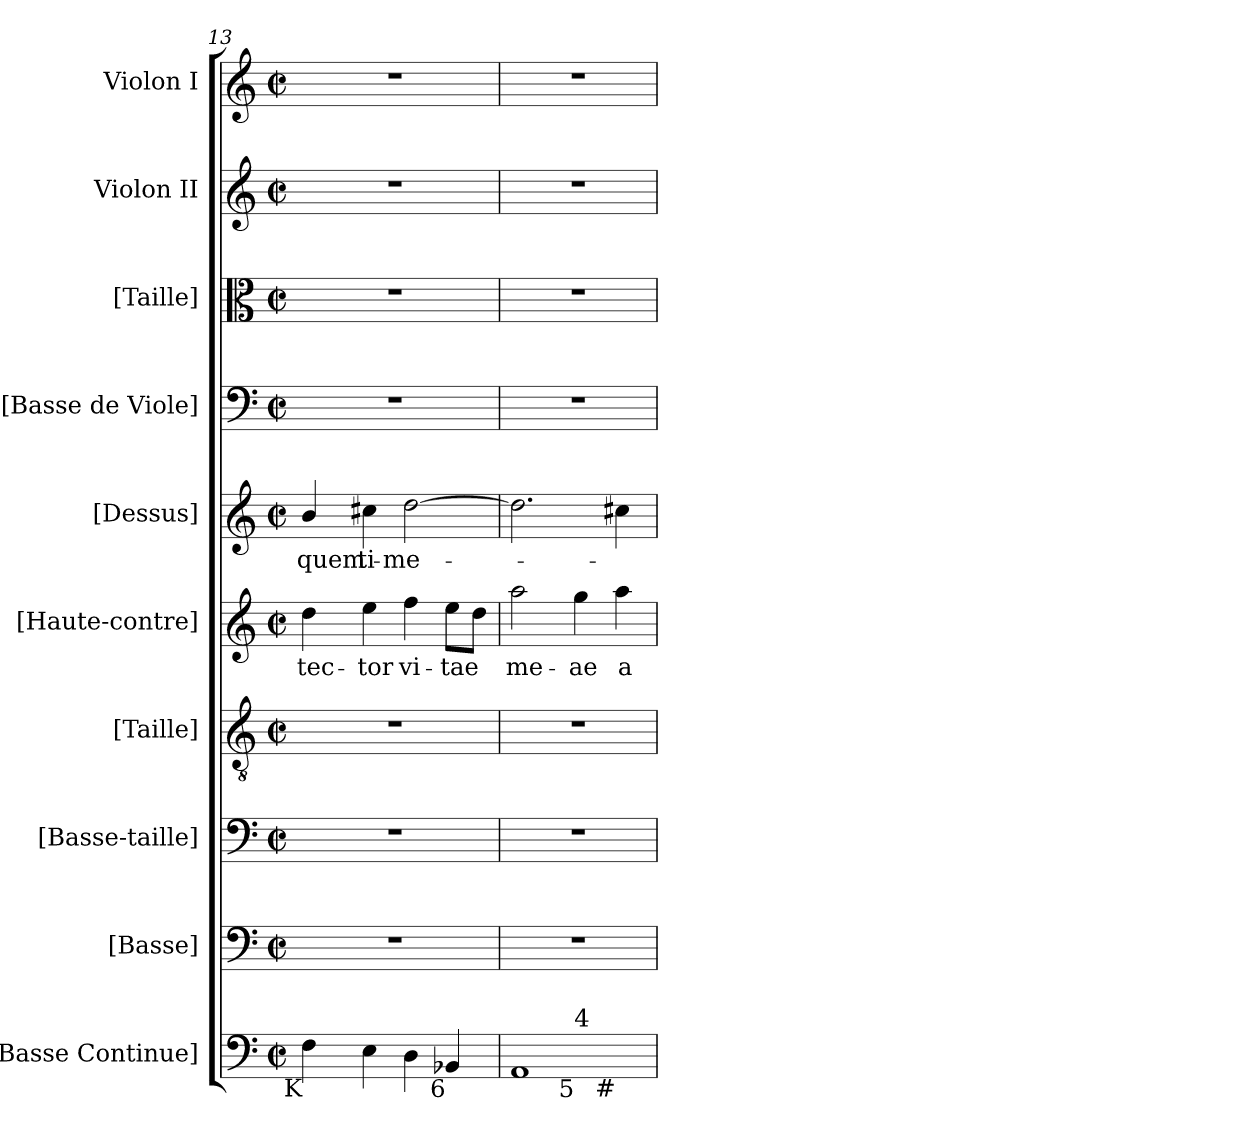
**kern	**kern	**kern	**kern	**kern	**text	**kern	**text	**kern	**kern	**kern	**kern
*part10	*part9	*part8	*part7	*part6	*part6	*part5	*part5	*part4	*part3	*part2	*part1
*staff10	*staff9	*staff8	*staff7	*staff6	*staff6	*staff5	*staff5	*staff4	*staff3	*staff2	*staff1
*I"[Basse Continue]	*I"[Basse]	*I"[Basse-taille]	*I"[Taille]	*I"[Haute-contre]	*	*I"[Dessus]	*	*I"[Basse de Viole]	*I"[Taille]	*I"Violon II	*I"Violon I
*I'B.c.	*I'B.	*I'B.t.	*I'T.	*I'H.C.	*	*I'D.	*	*	*	*I'Vln. II	*I'Vln. I
*clefF4	*clefF4	*clefF4	*clefGv2	*clefG2	*	*clefG2	*	*clefF4	*clefC3	*clefG2	*clefG2
*	*	*	*ITrd7c12	*ITrd7c12	*	*	*	*	*	*	*
*k[]	*k[]	*k[]	*k[]	*k[]	*	*k[]	*	*k[]	*k[]	*k[]	*k[]
*M2/2	*M2/2	*M2/2	*M2/2	*M2/2	*	*M2/2	*	*M2/2	*M2/2	*M2/2	*M2/2
*met(c|)	*met(c|)	*met(c|)	*met(c|)	*met(c|)	*	*met(c|)	*	*met(c|)	*met(c|)	*met(c|)	*met(c|)
=13	=13	=13	=13	=13	=13	=13	=13	=13	=13	=13	=13
!	!	!	!	!	!LO:LY:b:color=#000000	!	!	!	!	!	!
!LO:TX:b:rj:t=K	!	!	!	!	!	!	!	!	!	!	!
!	!	!	!	!	!	!	!LO:LY:b:color=#000000	!	!	!	!
4Fi\	1r	1r	1r	4di\	-tec-	4bi/	quem	1r	1r	1r	1r
!	!	!	!	!	!LO:LY:b:color=#000000	!	!	!	!	!	!
!	!	!	!	!	!	!	!LO:LY:b:color=#000000	!	!	!	!
4Ei\	.	.	.	4ei\	-tor	4cc#Xi\	ti-	.	.	.	.
!	!	!	!	!	!LO:LY:b:color=#000000	!	!	!	!	!	!
!	!	!	!	!	!	!	!LO:LY:b:color=#000000	!	!	!	!
4Di\	.	.	.	4fi\	vi-	[2ddi\	-me-	.	.	.	.
!LO:TX:b:rj:t=6	!	!	!	!	!	!	!	!	!	!	!
!	!	!	!	!	!LO:LY:b:color=#000000	!	!	!	!	!	!
4BB-Xi/	.	.	.	8ei\L	-tae	.	.	.	.	.	.
.	.	.	.	8di\J	.	.	.	.	.	.	.
=14	=14	=14	=14	=14	=14	=14	=14	=14	=14	=14	=14
!LO:TX:b:rj:t=6	!	!	!	!	!	!	!	!	!	!	!
!LO:TX:t=4	!	!	!	!	!	!	!	!	!	!	!
!	!	!	!	!	!LO:LY:b:color=#000000	!	!	!	!	!	!
*^	*	*	*	*	*	*	*	*	*	*	*
*	*^	*	*	*	*	*	*	*	*	*	*	*
1AAi	2ryy	2.ryy	1r	1r	1r	2ai\	me-	2.ddi\]	.	1r	1r	1r	1r
!	!LO:TX:b:rj:t=5	!	!	!	!	!	!	!	!	!	!	!	!
!	!LO:TX:t=4	!	!	!	!	!	!	!	!	!	!	!	!
!	!	!	!	!	!	!	!LO:LY:b:color=#000000	!	!	!	!	!	!
.	2ryy	.	.	.	.	4gi\	-ae	.	.	.	.	.	.
!	!	!LO:TX:b:rj:t=#	!	!	!	!	!	!	!	!	!	!	!
!	!	!	!	!	!	!	!LO:LY:b:color=#000000	!	!	!	!	!	!
.	.	4ryy	.	.	.	4ai\	a	4cc#Xi\	.	.	.	.	.
*v	*v	*v	*	*	*	*	*	*	*	*	*	*	*
=	=	=	=	=	=	=	=	=	=	=	=
*-	*-	*-	*-	*-	*-	*-	*-	*-	*-	*-	*-
